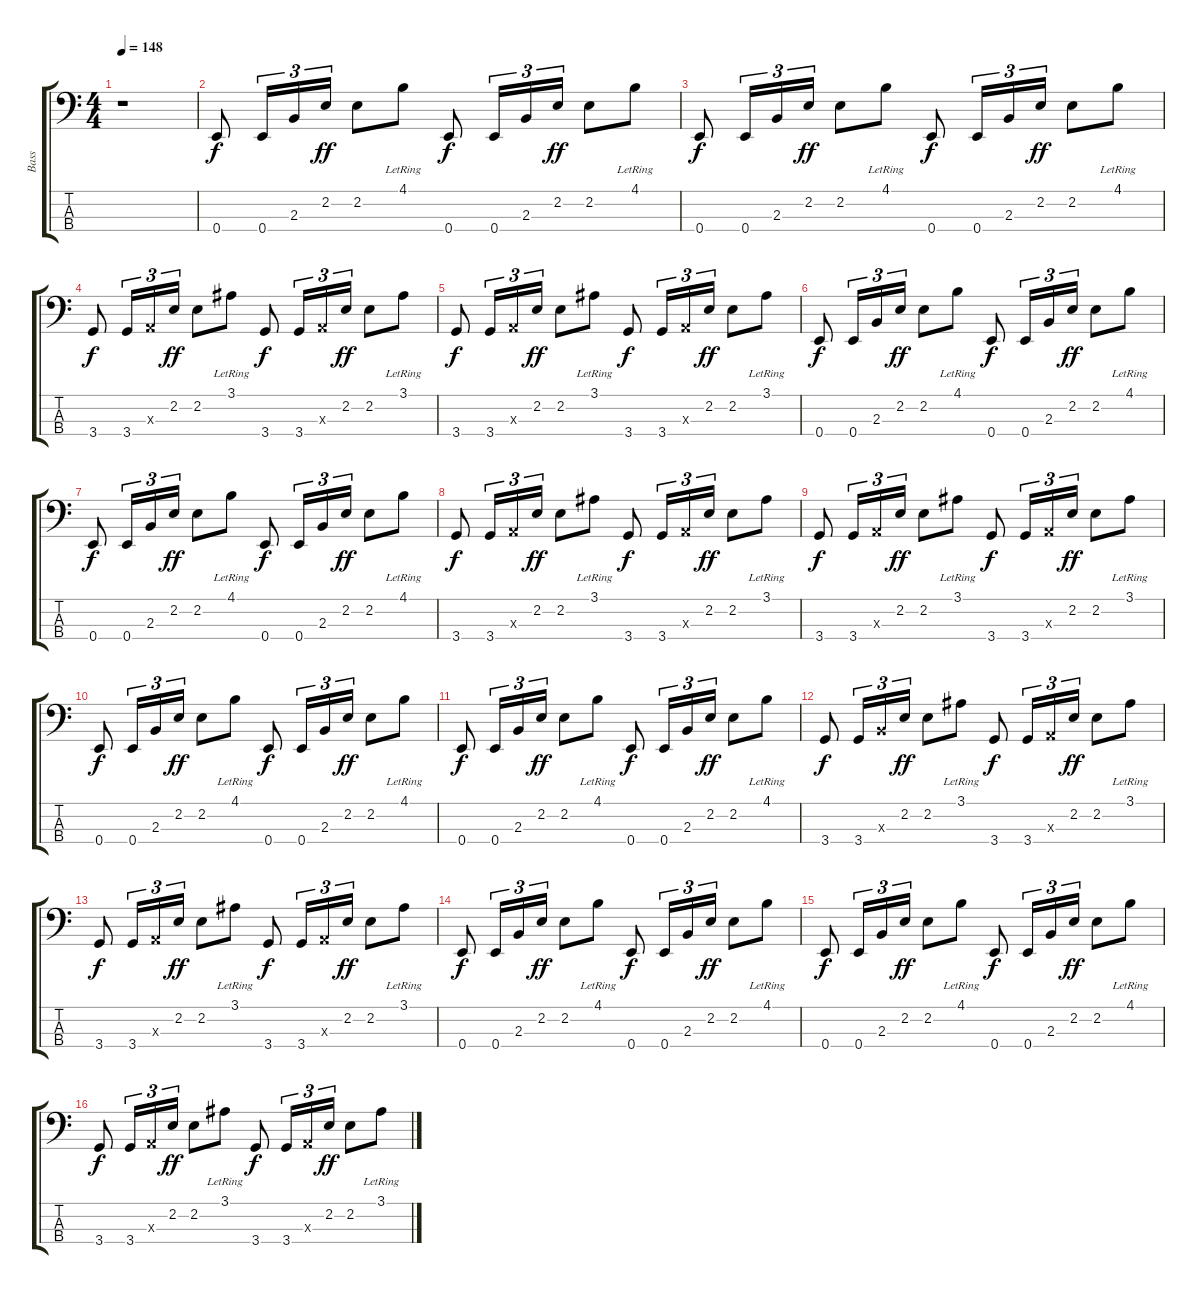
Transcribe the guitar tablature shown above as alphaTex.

\track ("Bass" "Bass") {instrument slapbass2}
\staff {score tabs}
\tuning (G2 D2 A1 E1) {hide}
\ts (4 4)
\tempo 148
\clef f4
\ks c
r.1{dy ff} |
0.4.8{dy f} 0.4.16{tu (3 2)} 2.3.16{tu (3 2)} 2.2.16{tu (3 2) dy ff} 2.2.8 4.1{lr}.8 0.4.8{dy f} 0.4.16{tu (3 2)} 2.3.16{tu (3 2)} 2.2.16{tu (3 2) dy ff} 2.2.8 4.1{lr}.8 |
0.4.8{dy f} 0.4.16{tu (3 2)} 2.3.16{tu (3 2)} 2.2.16{tu (3 2) dy ff} 2.2.8 4.1{lr}.8 0.4.8{dy f} 0.4.16{tu (3 2)} 2.3.16{tu (3 2)} 2.2.16{tu (3 2) dy ff} 2.2.8 4.1{lr}.8 |
3.4.8{dy f} 3.4.16{tu (3 2)} 0.3{x}.16{tu (3 2)} 2.2.16{tu (3 2) dy ff} 2.2.8 3.1{lr}.8 3.4.8{dy f} 3.4.16{tu (3 2)} 0.3{x}.16{tu (3 2)} 2.2.16{tu (3 2) dy ff} 2.2.8 3.1{lr}.8 |
3.4.8{dy f} 3.4.16{tu (3 2)} 0.3{x}.16{tu (3 2)} 2.2.16{tu (3 2) dy ff} 2.2.8 3.1{lr}.8 3.4.8{dy f} 3.4.16{tu (3 2)} 0.3{x}.16{tu (3 2)} 2.2.16{tu (3 2) dy ff} 2.2.8 3.1{lr}.8 |
0.4.8{dy f} 0.4.16{tu (3 2)} 2.3.16{tu (3 2)} 2.2.16{tu (3 2) dy ff} 2.2.8 4.1{lr}.8 0.4.8{dy f} 0.4.16{tu (3 2)} 2.3.16{tu (3 2)} 2.2.16{tu (3 2) dy ff} 2.2.8 4.1{lr}.8 |
0.4.8{dy f} 0.4.16{tu (3 2)} 2.3.16{tu (3 2)} 2.2.16{tu (3 2) dy ff} 2.2.8 4.1{lr}.8 0.4.8{dy f} 0.4.16{tu (3 2)} 2.3.16{tu (3 2)} 2.2.16{tu (3 2) dy ff} 2.2.8 4.1{lr}.8 |
3.4.8{dy f} 3.4.16{tu (3 2)} 0.3{x}.16{tu (3 2)} 2.2.16{tu (3 2) dy ff} 2.2.8 3.1{lr}.8 3.4.8{dy f} 3.4.16{tu (3 2)} 0.3{x}.16{tu (3 2)} 2.2.16{tu (3 2) dy ff} 2.2.8 3.1{lr}.8 |
3.4.8{dy f} 3.4.16{tu (3 2)} 0.3{x}.16{tu (3 2)} 2.2.16{tu (3 2) dy ff} 2.2.8 3.1{lr}.8 3.4.8{dy f} 3.4.16{tu (3 2)} 0.3{x}.16{tu (3 2)} 2.2.16{tu (3 2) dy ff} 2.2.8 3.1{lr}.8 |
0.4.8{dy f} 0.4.16{tu (3 2)} 2.3.16{tu (3 2)} 2.2.16{tu (3 2) dy ff} 2.2.8 4.1{lr}.8 0.4.8{dy f} 0.4.16{tu (3 2)} 2.3.16{tu (3 2)} 2.2.16{tu (3 2) dy ff} 2.2.8 4.1{lr}.8 |
0.4.8{dy f} 0.4.16{tu (3 2)} 2.3.16{tu (3 2)} 2.2.16{tu (3 2) dy ff} 2.2.8 4.1{lr}.8 0.4.8{dy f} 0.4.16{tu (3 2)} 2.3.16{tu (3 2)} 2.2.16{tu (3 2) dy ff} 2.2.8 4.1{lr}.8 |
3.4.8{dy f} 3.4.16{tu (3 2)} 2.3{x}.16{tu (3 2)} 2.2.16{tu (3 2) dy ff} 2.2.8 3.1{lr}.8 3.4.8{dy f} 3.4.16{tu (3 2)} 0.3{x}.16{tu (3 2)} 2.2.16{tu (3 2) dy ff} 2.2.8 3.1{lr}.8 |
3.4.8{dy f} 3.4.16{tu (3 2)} 0.3{x}.16{tu (3 2)} 2.2.16{tu (3 2) dy ff} 2.2.8 3.1{lr}.8 3.4.8{dy f} 3.4.16{tu (3 2)} 0.3{x}.16{tu (3 2)} 2.2.16{tu (3 2) dy ff} 2.2.8 3.1{lr}.8 |
0.4.8{dy f} 0.4.16{tu (3 2)} 2.3.16{tu (3 2)} 2.2.16{tu (3 2) dy ff} 2.2.8 4.1{lr}.8 0.4.8{dy f} 0.4.16{tu (3 2)} 2.3.16{tu (3 2)} 2.2.16{tu (3 2) dy ff} 2.2.8 4.1{lr}.8 |
0.4.8{dy f} 0.4.16{tu (3 2)} 2.3.16{tu (3 2)} 2.2.16{tu (3 2) dy ff} 2.2.8 4.1{lr}.8 0.4.8{dy f} 0.4.16{tu (3 2)} 2.3.16{tu (3 2)} 2.2.16{tu (3 2) dy ff} 2.2.8 4.1{lr}.8 |
3.4.8{dy f} 3.4.16{tu (3 2)} 0.3{x}.16{tu (3 2)} 2.2.16{tu (3 2) dy ff} 2.2.8 3.1{lr}.8 3.4.8{dy f} 3.4.16{tu (3 2)} 0.3{x}.16{tu (3 2)} 2.2.16{tu (3 2) dy ff} 2.2.8 3.1{lr}.8
